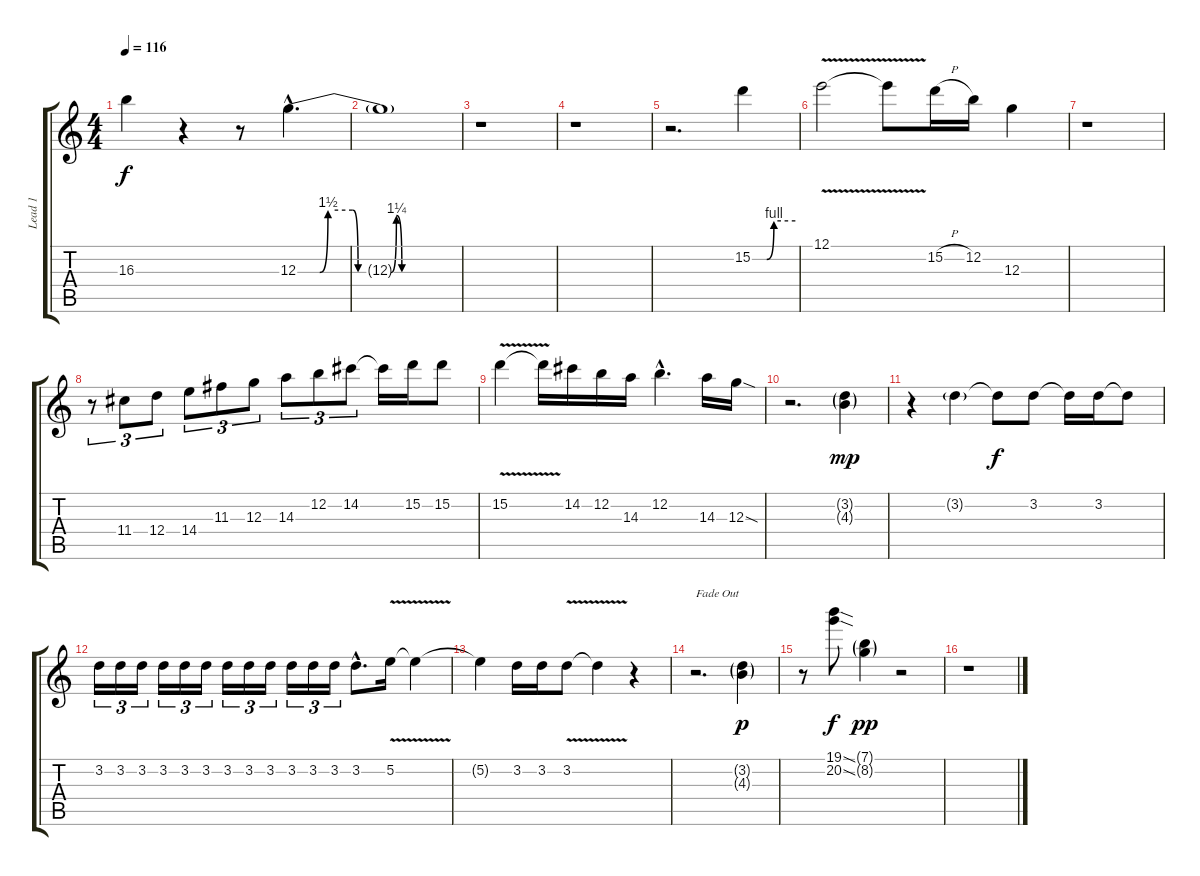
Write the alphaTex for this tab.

\track ("Lead 1" "Lead 1") {instrument distortionguitar}
\staff {score tabs}
\tuning (E4 B3 G3 D3 A2 E2) {hide}
\ts (4 4)
\tempo 116
\clef g2
\ks c
16.3{t}.4{dy f} r.4 r.8 12.3{be (custom 0 0 8 0 11 6 20 6 22 0 34 0 36 5 38 0 60 0) hac}.4{d} |
12.3{t}.1 |
r.1 |
r.1 |
r.2{d} 15.2{be (custom 0 0 20 0 30 4 60 4)}.4 |
12.1{v}.2 12.1{t}.8 15.2{h}.16 12.2.16 12.3.4 |
r.1 |
r.8{tu (3 2)} 11.4.8{tu (3 2)} 12.4.8{tu (3 2)} 14.4.8{tu (3 2)} 11.3.8{tu (3 2)} 12.3.8{tu (3 2)} 14.3.8{tu (3 2)} 12.2.8{tu (3 2)} 14.2.8{tu (3 2)} 14.2{t}.16 15.2.16 15.2.8 |
15.2{v}.4 15.2{t}.16 14.2.16 12.2.16 14.3.16 12.2{hac}.4{d} 14.3.16 12.3{sod}.16 |
r.2{d} (3.2{g} 4.3{g}).4{dy mp} |
r.4 3.2{g}.4 3.2{t}.8{dy f} 3.2.8 3.2{t}.16 3.2.16 3.2{t}.8 |
3.2.16{tu (3 2)} 3.2.16{tu (3 2)} 3.2.16{tu (3 2)} 3.2.16{tu (3 2)} 3.2.16{tu (3 2)} 3.2.16{tu (3 2)} 3.2.16{tu (3 2)} 3.2.16{tu (3 2)} 3.2.16{tu (3 2)} 3.2.16{tu (3 2)} 3.2.16{tu (3 2)} 3.2.16{tu (3 2)} 3.2{hac}.8{d} 5.2{v}.16 5.2{t}.4 |
5.2{t}.4 3.2.16 3.2.16 3.2{v}.8 3.2{t}.4 r.4 |
r.2{d txt "Fade Out"} (3.2{g} 4.3{g}).4{dy p} |
r.8 (19.1{sod} 20.2{sod}).8{dy f} (7.1{g} 8.2{g}).4{dy pp} r.2 |
r.1
